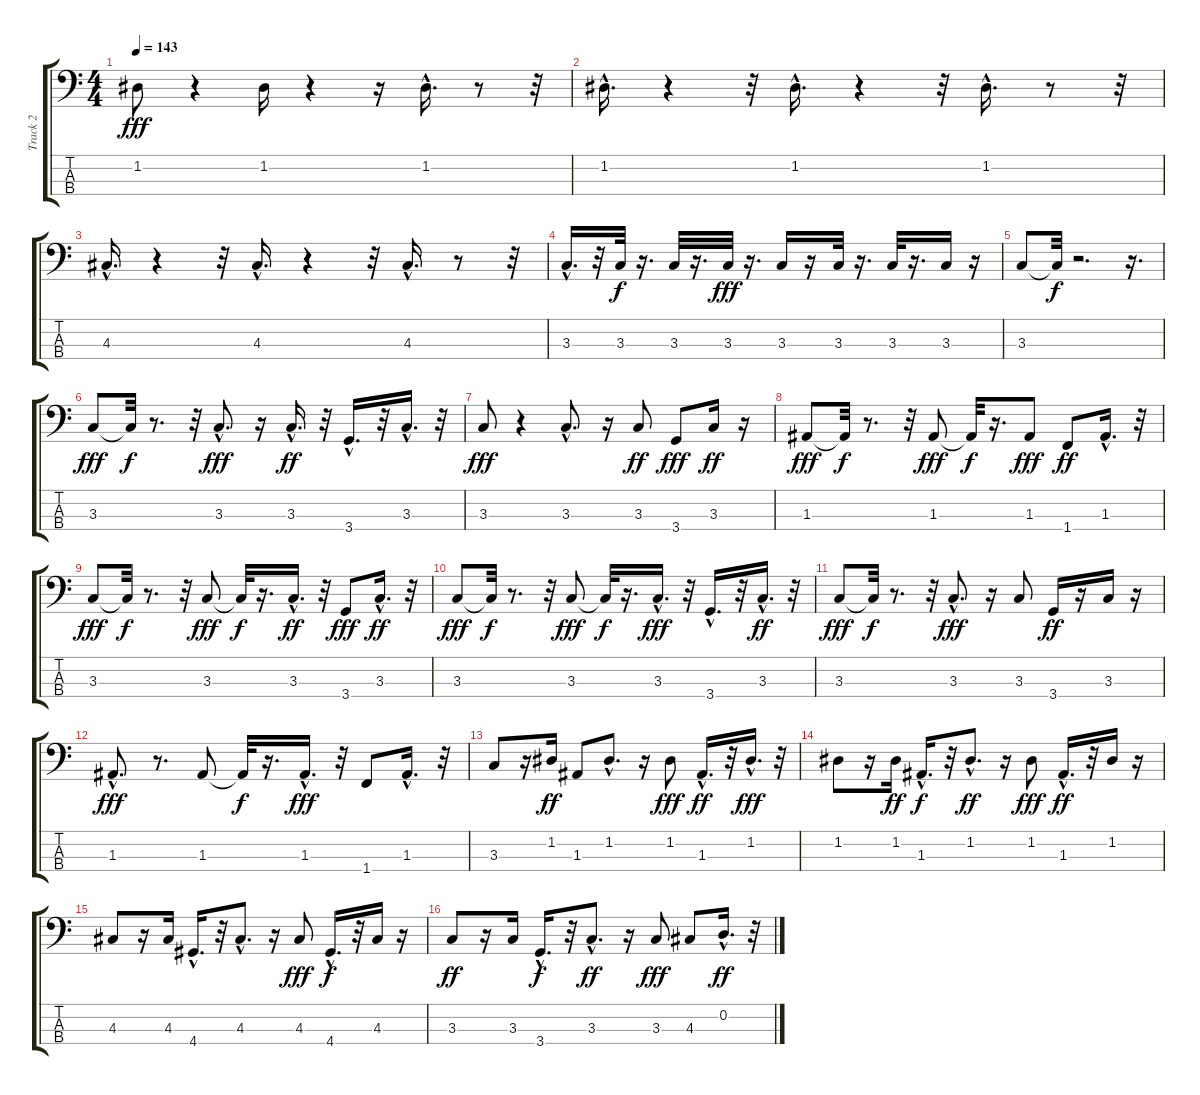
\track ("Track 2" "Track 2") {instrument electricbassfinger}
\staff {score tabs}
\tuning (G2 D2 A1 E1) {hide}
\ts (4 4)
\tempo 143
\clef f4
\ks c
1.2.8{dy fff} r.4 1.2.16 r.4 r.16 1.2{hac}.16{d} r.8 r.32 |
1.2{hac}.16{d} r.4 r.32 1.2{hac}.16{d} r.4 r.32 1.2{hac}.16{d} r.8 r.32 |
4.3{hac}.16{d} r.4 r.32 4.3{hac}.16{d} r.4 r.32 4.3{hac}.16{d} r.8 r.32 |
3.3{hac}.16{d} r.32 3.3.32{dy f} r.16{d} 3.3.32 r.16{d} 3.3.32{dy fff} r.16{d} 3.3.16 r.16 3.3.32 r.16{d} 3.3.32 r.16{d} 3.3.16 r.16 |
3.3.8 3.3{t}.32{dy f} r.2{d} r.16{d} |
3.3.8{dy fff} 3.3{t}.32{dy f} r.8{d} r.32 3.3{hac}.8{d dy fff} r.16 3.3{hac}.16{d dy ff} r.32 3.4{hac}.16{d} r.32 3.3{hac}.16{d} r.32 |
3.3.8{dy fff} r.4 3.3{hac}.8{d} r.16 3.3.8{dy ff} 3.4.8{dy fff} 3.3.16{dy ff} r.16 |
1.3.8{dy fff} 1.3{t}.32{dy f} r.8{d} r.32 1.3.8{dy fff} 1.3{t}.32{dy f} r.16{d} 1.3.8{dy fff} 1.4.8{dy ff} 1.3{hac}.16{d} r.32 |
3.3.8{dy fff} 3.3{t}.32{dy f} r.8{d} r.32 3.3.8{dy fff} 3.3{t}.32{dy f} r.16{d} 3.3{hac}.16{d dy ff} r.32 3.4.8{dy fff} 3.3{hac}.16{d dy ff} r.32 |
3.3.8{dy fff} 3.3{t}.32{dy f} r.8{d} r.32 3.3.8{dy fff} 3.3{t}.32{dy f} r.16{d} 3.3{hac}.16{d dy fff} r.32 3.4{hac}.16{d} r.32 3.3{hac}.16{d dy ff} r.32 |
3.3.8{dy fff} 3.3{t}.32{dy f} r.8{d} r.32 3.3{hac}.8{d dy fff} r.16 3.3.8 3.4.16{dy ff} r.16 3.3.16 r.16 |
1.3{hac}.8{d dy fff} r.8{d} 1.3.8 1.3{t}.32{dy f} r.16{d} 1.3{hac}.16{d dy fff} r.32 1.4.8 1.3{hac}.16{d} r.32 |
3.3.8 r.16 1.2.16{dy ff} 1.3.8 1.2{hac}.8{d} r.16 1.2.8{dy fff} 1.3{hac}.16{d dy ff} r.32 1.2{hac}.16{d dy fff} r.32 |
1.2.8 r.16 1.2.16{dy ff} 1.3{hac}.16{d dy f} r.32 1.2{hac}.8{d dy ff} r.16 1.2.8{dy fff} 1.3{hac}.16{d dy ff} r.32 1.2.16 r.16 |
4.3.8 r.16 4.3.16 4.4{hac}.16{d} r.32 4.3{hac}.8{d} r.16 4.3.8{dy fff} 4.4{hac}.16{d dy f} r.32 4.3.16 r.16 |
3.3.8{dy ff} r.16 3.3.16 3.4{hac}.16{d dy f} r.32 3.3{hac}.8{d dy ff} r.16 3.3.8{dy fff} 4.3.8 0.2{hac}.16{d dy ff} r.32
